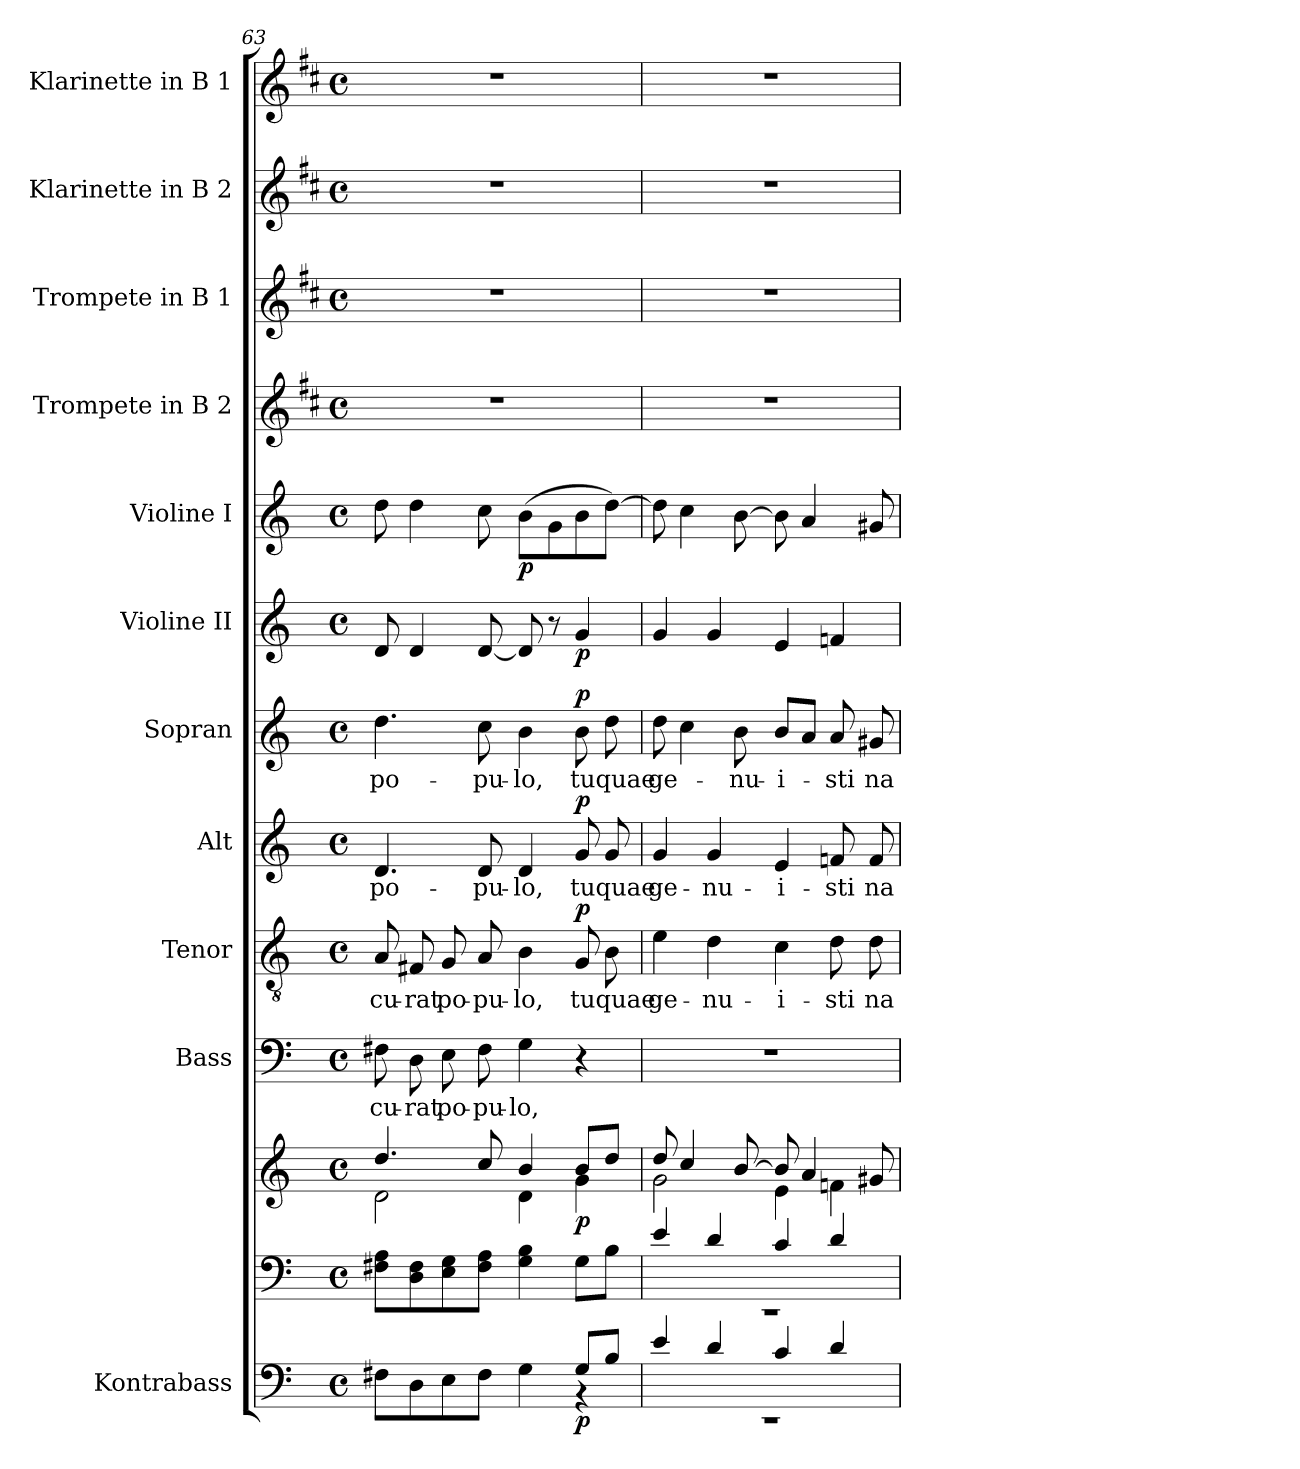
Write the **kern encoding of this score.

**kern	**dynam	**kern	**kern	**dynam	**kern	**text	**kern	**text	**dynam	**kern	**text	**dynam	**kern	**text	**dynam	**kern	**dynam	**kern	**dynam	**kern	**kern	**kern	**kern
*part12	*part12	*part11	*part11	*part11	*part10	*part10	*part9	*part9	*part9	*part8	*part8	*part8	*part7	*part7	*part7	*part6	*part6	*part5	*part5	*part4	*part3	*part2	*part1
*staff13	*staff13	*staff12	*staff11	*staff11/12	*staff10	*staff10	*staff9	*staff9	*staff9	*staff8	*staff8	*staff8	*staff7	*staff7	*staff7	*staff6	*staff6	*staff5	*staff5	*staff4	*staff3	*staff2	*staff1
*I"Kontrabass	*	*	*	*	*I"Bass	*	*I"Tenor	*	*	*I"Alt	*	*	*I"Sopran	*	*	*I"Violine II	*	*I"Violine I	*	*I"Trompete in B 2	*I"Trompete in B 1	*I"Klarinette in B 2	*I"Klarinette in B 1
*I'Kb.	*	*	*	*	*I'B	*	*I'T	*	*	*I'A	*	*	*I'S	*	*	*I'Vl. II	*	*I'Vl. I	*	*	*	*	*
*clefF4	*	*clefF4	*clefG2	*	*clefF4	*	*clefGv2	*	*	*clefG2	*	*	*clefG2	*	*	*clefG2	*	*clefG2	*	*clefG2	*clefG2	*clefG2	*clefG2
*ITrd7c12	*	*	*	*	*	*	*	*	*	*	*	*	*	*	*	*	*	*	*	*ITrd1c2	*ITrd1c2	*ITrd1c2	*ITrd1c2
*k[]	*	*k[]	*k[]	*	*k[]	*	*k[]	*	*	*k[]	*	*	*k[]	*	*	*k[]	*	*k[]	*	*k[]	*k[]	*k[]	*k[]
*C:	*	*C:	*C:	*	*C:	*	*C:	*	*	*C:	*	*	*C:	*	*	*C:	*	*C:	*	*C:	*C:	*C:	*C:
*M4/4	*	*M4/4	*M4/4	*	*M4/4	*	*M4/4	*	*	*M4/4	*	*	*M4/4	*	*	*M4/4	*	*M4/4	*	*M4/4	*M4/4	*M4/4	*M4/4
*met(c)	*	*met(c)	*met(c)	*	*met(c)	*	*met(c)	*	*	*met(c)	*	*	*met(c)	*	*	*met(c)	*	*met(c)	*	*met(c)	*met(c)	*met(c)	*met(c)
=63	=63	=63	=63	=63	=63	=63	=63	=63	=63	=63	=63	=63	=63	=63	=63	=63	=63	=63	=63	=63	=63	=63	=63
*^	*	*	*^	*	*	*	*	*	*	*	*	*	*	*	*	*	*	*	*	*	*	*	*
!	!	!	!	!	!	!	!	!LO:LY:b	!	!LO:LY:b	!	!	!LO:LY:b	!	!	!LO:LY:b	!	!	!	!	!	!	!	!	!
8FF#X\L	2.ryy	.	8F#X\ 8A\L	4.dd/	2d\	.	8F#X\	cu-	8A/	cu-	.	4.d/	po-	.	4.dd\	po-	.	8d/	.	8dd\	.	1r	1r	1r	1r
!	!	!	!	!	!	!	!	!LO:LY:b	!	!LO:LY:b	!	!	!	!	!	!	!	!	!	!	!	!	!	!	!
8DD\	.	.	8D\ 8F#\	.	.	.	8D\	-rat	8F#X/	-rat	.	.	.	.	.	.	.	4d/	.	4dd\	.	.	.	.	.
!	!	!	!	!	!	!	!	!LO:LY:b	!	!LO:LY:b	!	!	!	!	!	!	!	!	!	!	!	!	!	!	!
8EE\	.	.	8E\ 8G\	.	.	.	8E\	po-	8G/	po-	.	.	.	.	.	.	.	.	.	.	.	.	.	.	.
!	!	!	!	!	!	!	!	!LO:LY:b	!	!LO:LY:b	!	!	!LO:LY:b	!	!	!LO:LY:b	!	!	!	!	!	!	!	!	!
8FF#\J	.	.	8F#\ 8A\J	8cc/	.	.	8F#\	-pu-	8A/	-pu-	.	8d/	-pu-	.	8cc\	-pu-	.	[8d/	.	8cc\	.	.	.	.	.
!	!	!	!	!	!	!	!	!LO:LY:b	!	!LO:LY:b	!	!	!LO:LY:b	!	!	!LO:LY:b	!	!	!	!	!LO:DY:b	!	!	!	!
4GG\	.	.	4G\ 4B\	4b/	4d\	.	4G\	-lo,	4B\	-lo,	.	4d/	-lo,	.	4b\	-lo,	.	8d/]	.	(>8b\L	p	.	.	.	.
.	.	.	.	.	.	.	.	.	.	.	.	.	.	.	.	.	.	8r	.	8g\	.	.	.	.	.
!	!	!LO:DY:b	!	!	!	!LO:DY:b	!	!	!	!LO:LY:b	!LO:DY:a	!	!LO:LY:b	!LO:DY:a	!	!LO:LY:b	!LO:DY:a	!	!LO:DY:b	!	!	!	!	!	!
8GG/L	4rAA	p	8G\L	8b/L	4g\	p	4r	.	8G/	tu	p	8g/	tu	p	8b\	tu	p	4g/	p	8b\	.	.	.	.	.
!	!	!	!	!	!	!	!	!	!	!LO:LY:b	!	!	!LO:LY:b	!	!	!LO:LY:b	!	!	!	!	!	!	!	!	!
8BB/J	.	.	8B\J	8dd/J	.	.	.	.	8B\	quae	.	8g/	quae	.	8dd\	quae	.	.	.	[8dd\J)	.	.	.	.	.
=64	=64	=64	=64	=64	=64	=64	=64	=64	=64	=64	=64	=64	=64	=64	=64	=64	=64	=64	=64	=64	=64	=64	=64	=64	=64
*	*	*	*^	*	*	*	*	*	*	*	*	*	*	*	*	*	*	*	*	*	*	*	*	*	*
!	!	!	!	!	!	!	!	!	!	!	!LO:LY:b	!	!	!LO:LY:b	!	!	!LO:LY:b	!	!	!	!	!	!	!	!	!
4E/	1rEE	.	4e/	1rEE	8dd/	2g\	.	1r	.	4e\	ge-	.	4g/	ge-	.	8dd\	ge-	.	4g/	.	8dd\]	.	1r	1r	1r	1r
.	.	.	.	.	4cc/	.	.	.	.	.	.	.	.	.	.	4cc\	.	.	.	.	4cc\	.	.	.	.	.
!	!	!	!	!	!	!	!	!	!	!	!LO:LY:b	!	!	!LO:LY:b	!	!	!	!	!	!	!	!	!	!	!	!
4D/	.	.	4d/	.	.	.	.	.	.	4d\	-nu-	.	4g/	-nu-	.	.	.	.	4g/	.	.	.	.	.	.	.
!	!	!	!	!	!	!	!	!	!	!	!	!	!	!	!	!	!LO:LY:b	!	!	!	!	!	!	!	!	!
.	.	.	.	.	[>8b/	.	.	.	.	.	.	.	.	.	.	8b\	-nu-	.	.	.	[8b\	.	.	.	.	.
!	!	!	!	!	!	!	!	!	!	!	!LO:LY:b	!	!	!LO:LY:b	!	!	!LO:LY:b	!	!	!	!	!	!	!	!	!
4C/	.	.	4c/	.	8b/]	4e\	.	.	.	4c\	-i-	.	4e/	-i-	.	8b/L	-i-	.	4e/	.	8b\]	.	.	.	.	.
.	.	.	.	.	4a/	.	.	.	.	.	.	.	.	.	.	8a/J	.	.	.	.	4a/	.	.	.	.	.
!	!	!	!	!	!	!	!	!	!	!	!LO:LY:b	!	!	!LO:LY:b	!	!	!LO:LY:b	!	!	!	!	!	!	!	!	!
4D/	.	.	4d/	.	.	4fn\	.	.	.	8d\	-sti	.	8fn/	-sti	.	8a/	-sti	.	4fn/	.	.	.	.	.	.	.
!	!	!	!	!	!	!	!	!	!	!	!LO:LY:b	!	!	!LO:LY:b	!	!	!LO:LY:b	!	!	!	!	!	!	!	!	!
.	.	.	.	.	8g#X/	.	.	.	.	8d\	na-	.	8f/	na-	.	8g#X/	na-	.	.	.	8g#X/	.	.	.	.	.
*v	*v	*	*	*	*	*	*	*	*	*	*	*	*	*	*	*	*	*	*	*	*	*	*	*	*	*
*	*	*v	*v	*	*	*	*	*	*	*	*	*	*	*	*	*	*	*	*	*	*	*	*	*	*
*	*	*	*v	*v	*	*	*	*	*	*	*	*	*	*	*	*	*	*	*	*	*	*	*	*
=	=	=	=	=	=	=	=	=	=	=	=	=	=	=	=	=	=	=	=	=	=	=	=
*-	*-	*-	*-	*-	*-	*-	*-	*-	*-	*-	*-	*-	*-	*-	*-	*-	*-	*-	*-	*-	*-	*-	*-
